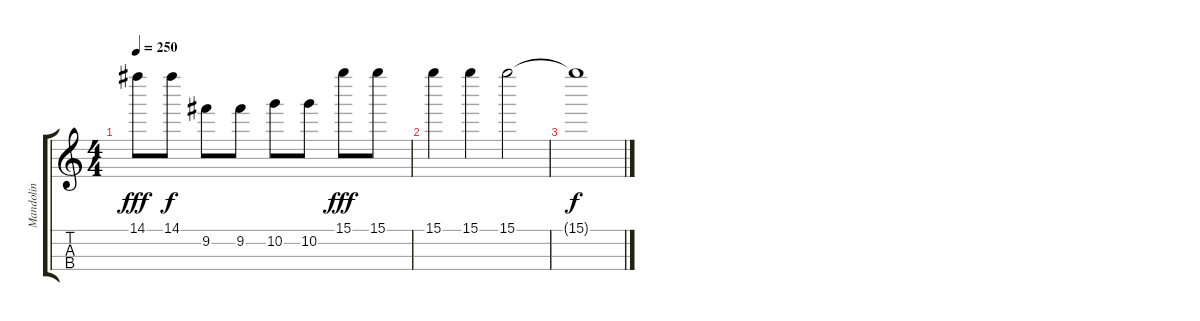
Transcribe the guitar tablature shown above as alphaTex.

\track ("Mandolin" "Mandolin") {instrument acousticguitarsteel}
\staff {score tabs}
\tuning (E5 A4 D4 G3) {hide}
\ts (4 4)
\tempo 250
\clef g2
\ks c
14.1.8{dy fff} 14.1.8{dy f} 9.2.8 9.2.8 10.2.8 10.2.8 15.1.8{dy fff} 15.1.8 |
15.1.4 15.1.4 15.1.2 |
15.1{t}.1{dy f}
